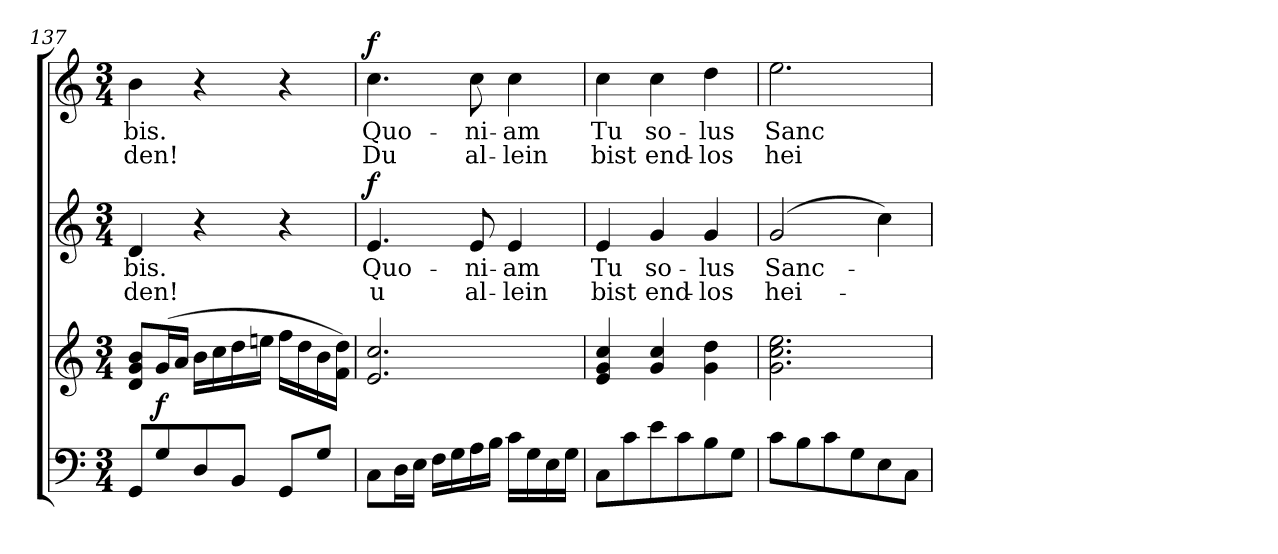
**kern	**kern	**dynam	**kern	**text	**text	**dynam	**kern	**text	**text	**dynam
*part3	*part3	*part3	*part2	*part2	*part2	*part2	*part1	*part1	*part1	*part1
*staff4	*staff3	*staff3/4	*staff2	*staff2	*staff2	*staff2	*staff1	*staff1	*staff1	*staff1
*clefF4	*clefG2	*	*clefG2	*	*	*	*clefG2	*	*	*
*k[]	*k[]	*	*k[]	*	*	*	*k[]	*	*	*
*C:	*C:	*	*C:	*	*	*	*C:	*	*	*
*M3/4	*M3/4	*	*M3/4	*	*	*	*M3/4	*	*	*
=137	=137	=137	=137	=137	=137	=137	=137	=137	=137	=137
!	!	!	!	!LO:LY:b	!LO:LY:b	!	!	!LO:LY:b	!LO:LY:b	!
8GG/L	8d/ 8g/ 8b/L	.	4d/	-bis.	-den!	.	4b\	-bis.	-den!	.
!	!	!LO:DY:b	!	!	!	!	!	!	!	!
8G/	(>16g/L	f	.	.	.	.	.	.	.	.
.	16a/JJ	.	.	.	.	.	.	.	.	.
8D/	16b\LL	.	4r	.	.	.	4r	.	.	.
.	16cc\	.	.	.	.	.	.	.	.	.
8BB/J	16dd\	.	.	.	.	.	.	.	.	.
.	16een\JJ	.	.	.	.	.	.	.	.	.
8GG/L	16ff\LL	.	4r	.	.	.	4r	.	.	.
.	16dd\	.	.	.	.	.	.	.	.	.
8G/J	16b\	.	.	.	.	.	.	.	.	.
.	16f\ 16dd\JJ)	.	.	.	.	.	.	.	.	.
=138	=138	=138	=138	=138	=138	=138	=138	=138	=138	=138
!	!	!	!	!LO:LY:b	!LO:LY:b	!LO:DY:a	!	!LO:LY:b	!LO:LY:b	!LO:DY:a
8C\L	2.e/ 2.cc/	.	4.e/	Quo-	u	f	4.cc\	Quo-	Du	f
16D\L	.	.	.	.	.	.	.	.	.	.
16E\JJ	.	.	.	.	.	.	.	.	.	.
16F\LL	.	.	.	.	.	.	.	.	.	.
16G\	.	.	.	.	.	.	.	.	.	.
!	!	!	!	!LO:LY:b	!LO:LY:b	!	!	!LO:LY:b	!LO:LY:b	!
16A\	.	.	8e/	-ni-	al-	.	8cc\	-ni-	al-	.
16B\JJ	.	.	.	.	.	.	.	.	.	.
!	!	!	!	!LO:LY:b	!LO:LY:b	!	!	!LO:LY:b	!LO:LY:b	!
16c\LL	.	.	4e/	-am	-lein	.	4cc\	-am	-lein	.
16G\	.	.	.	.	.	.	.	.	.	.
16E\	.	.	.	.	.	.	.	.	.	.
16G\JJ	.	.	.	.	.	.	.	.	.	.
!!LO:LB:g=z
=139	=139	=139	=139	=139	=139	=139	=139	=139	=139	=139
!	!	!	!	!LO:LY:b	!LO:LY:b	!	!	!LO:LY:b	!LO:LY:b	!
8C\L	4e/ 4g/ 4cc/	.	4e/	Tu	bist	.	4cc\	Tu	bist	.
8c\	.	.	.	.	.	.	.	.	.	.
!	!	!	!	!LO:LY:b	!LO:LY:b	!	!	!LO:LY:b	!LO:LY:b	!
8e\	4g/ 4cc/	.	4g/	so-	end-	.	4cc\	so-	end-	.
8c\	.	.	.	.	.	.	.	.	.	.
!	!	!	!	!LO:LY:b	!LO:LY:b	!	!	!LO:LY:b	!LO:LY:b	!
8B\	4g\ 4dd\	.	4g/	-lus	-los	.	4dd\	-lus	-los	.
8G\J	.	.	.	.	.	.	.	.	.	.
=140	=140	=140	=140	=140	=140	=140	=140	=140	=140	=140
!	!	!	!	!LO:LY:b	!LO:LY:b	!	!	!LO:LY:b	!LO:LY:b	!
8c\L	2.g\ 2.cc\ 2.ee\	.	(2g/	Sanc-	hei-	.	2.ee\	Sanc-	hei-	.
8B\	.	.	.	.	.	.	.	.	.	.
8c\	.	.	.	.	.	.	.	.	.	.
8G\	.	.	.	.	.	.	.	.	.	.
8E\	.	.	4cc\)	.	.	.	.	.	.	.
8C\J	.	.	.	.	.	.	.	.	.	.
=	=	=	=	=	=	=	=	=	=	=
*-	*-	*-	*-	*-	*-	*-	*-	*-	*-	*-
